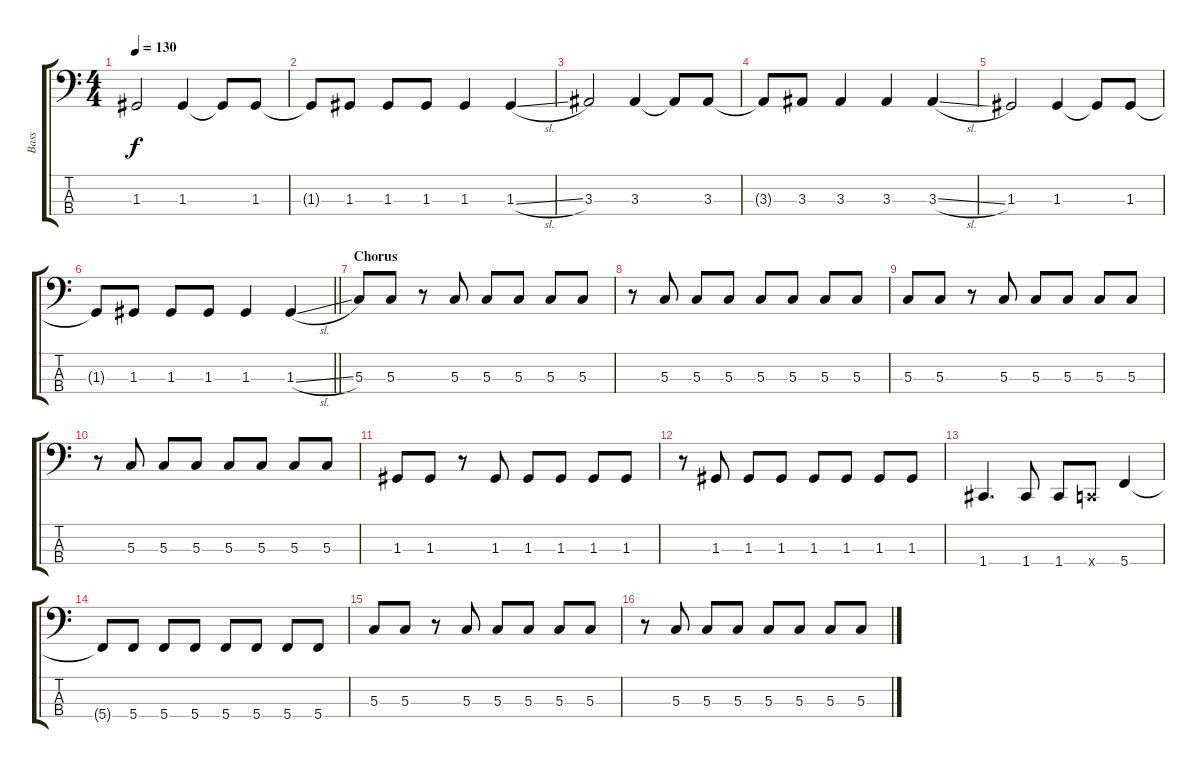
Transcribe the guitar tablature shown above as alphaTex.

\track ("Bass" "Bass") {instrument electricbassfinger}
\staff {score tabs}
\tuning (F2 C2 G1 C1) {hide}
\ts (4 4)
\tempo 130
\clef f4
\ks c
1.3.2{dy f} 1.3.4 1.3{t}.8 1.3.8 |
1.3{t}.8 1.3.8 1.3.8 1.3.8 1.3.4 1.3{sl}.4 |
3.3.2 3.3.4 3.3{t}.8 3.3.8 |
3.3{t}.8 3.3.8 3.3.4 3.3.4 3.3{sl}.4 |
1.3.2 1.3.4 1.3{t}.8 1.3.8 |
\barLineRight lightlight
1.3{t}.8 1.3.8 1.3.8 1.3.8 1.3.4 1.3{sl}.4 |
\section ("" "Chorus")
5.3.8 5.3.8 r.8 5.3.8 5.3.8 5.3.8 5.3.8 5.3.8 |
r.8 5.3.8 5.3.8 5.3.8 5.3.8 5.3.8 5.3.8 5.3.8 |
5.3.8 5.3.8 r.8 5.3.8 5.3.8 5.3.8 5.3.8 5.3.8 |
r.8 5.3.8 5.3.8 5.3.8 5.3.8 5.3.8 5.3.8 5.3.8 |
1.3.8 1.3.8 r.8 1.3.8 1.3.8 1.3.8 1.3.8 1.3.8 |
r.8 1.3.8 1.3.8 1.3.8 1.3.8 1.3.8 1.3.8 1.3.8 |
1.4.4{d} 1.4.8 1.4.8 0.4{x}.8 5.4.4 |
5.4{t}.8 5.4.8 5.4.8 5.4.8 5.4.8 5.4.8 5.4.8 5.4.8 |
5.3.8 5.3.8 r.8 5.3.8 5.3.8 5.3.8 5.3.8 5.3.8 |
r.8 5.3.8 5.3.8 5.3.8 5.3.8 5.3.8 5.3.8 5.3.8
